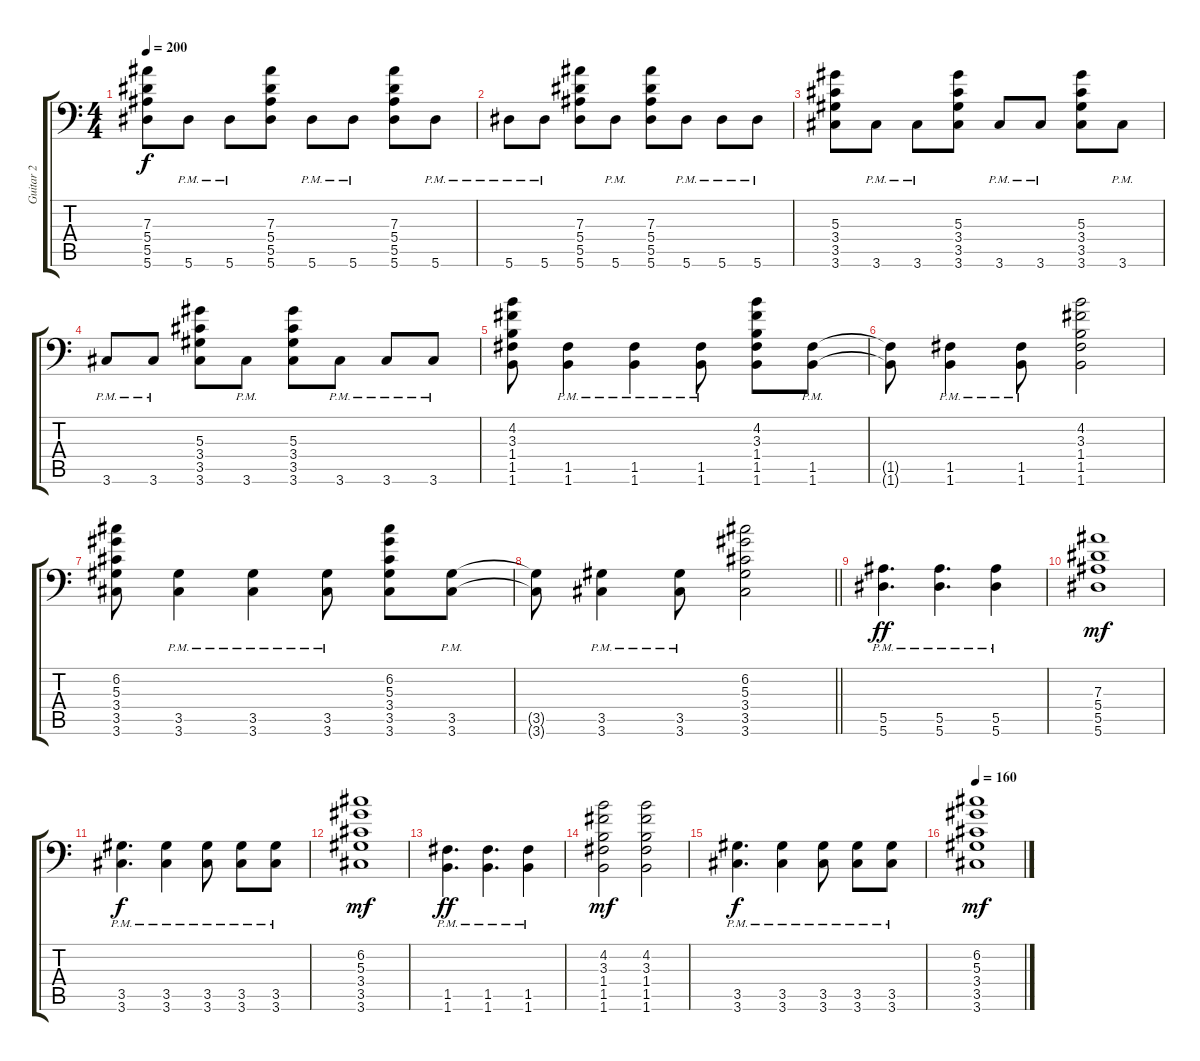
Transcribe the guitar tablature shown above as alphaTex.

\track ("Guitar 2" "Guitar 2") {instrument overdrivenguitar}
\staff {score tabs}
\tuning (C4 G3 Eb3 Bb2 F2 Bb1) {hide}
\ts (4 4)
\tempo 200
\clef f4
\ks c
(7.3 5.4 5.5 5.6).8{dy f} 5.6{pm}.8 5.6{pm}.8 (7.3 5.4 5.5 5.6).8 5.6{pm}.8 5.6{pm}.8 (7.3 5.4 5.5 5.6).8 5.6{pm}.8 |
5.6{pm}.8 5.6{pm}.8 (7.3 5.4 5.5 5.6).8 5.6{pm}.8 (7.3 5.4 5.5 5.6).8 5.6{pm}.8 5.6{pm}.8 5.6{pm}.8 |
(5.3 3.4 3.5 3.6).8 3.6{pm}.8 3.6{pm}.8 (5.3 3.4 3.5 3.6).8 3.6{pm}.8 3.6{pm}.8 (5.3 3.4 3.5 3.6).8 3.6{pm}.8 |
3.6{pm}.8 3.6{pm}.8 (5.3 3.4 3.5 3.6).8 3.6{pm}.8 (5.3 3.4 3.5 3.6).8 3.6{pm}.8 3.6{pm}.8 3.6{pm}.8 |
(4.2 3.3 1.4 1.5 1.6).8 (1.5{pm} 1.6{pm}).4 (1.5{pm} 1.6{pm}).4 (1.5{pm} 1.6{pm}).8 (4.2 3.3 1.4 1.5 1.6).8 (1.5{pm} 1.6{pm}).8 |
(1.5{t} 1.6{t}).8 (1.5{pm} 1.6{pm}).4 (1.5{pm} 1.6{pm}).8 (4.2 3.3 1.4 1.5 1.6).2 |
(6.2 5.3 3.4 3.5 3.6).8 (3.5{pm} 3.6{pm}).4 (3.5{pm} 3.6{pm}).4 (3.5{pm} 3.6{pm}).8 (6.2 5.3 3.4 3.5 3.6).8 (3.5{pm} 3.6{pm}).8 |
\barLineRight lightlight
(3.5{t} 3.6{t}).8 (3.5{pm} 3.6{pm}).4 (3.5{pm} 3.6{pm}).8 (6.2 5.3 3.4 3.5 3.6).2 |
\section ("" "")
(5.5{pm} 5.6{pm}).4{d dy ff} (5.5{pm} 5.6{pm}).4{d} (5.5{pm} 5.6{pm}).4 |
(7.3 5.4 5.5 5.6).1{dy mf} |
(3.5{pm} 3.6{pm}).4{d dy f} (3.5{pm} 3.6{pm}).4 (3.5{pm} 3.6{pm}).8 (3.5{pm} 3.6{pm}).8 (3.5{pm} 3.6{pm}).8 |
(6.2 5.3 3.4 3.5 3.6).1{dy mf} |
(1.5{pm} 1.6{pm}).4{d dy ff} (1.5{pm} 1.6{pm}).4{d} (1.5{pm} 1.6{pm}).4 |
(4.2 3.3 1.4 1.5 1.6).2{dy mf} (4.2 3.3 1.4 1.5 1.6).2 |
(3.5{pm} 3.6{pm}).4{d dy f} (3.5{pm} 3.6{pm}).4 (3.5{pm} 3.6{pm}).8 (3.5{pm} 3.6{pm}).8 (3.5{pm} 3.6{pm}).8 |
\tempo 160
(6.2 5.3 3.4 3.5 3.6).1{dy mf}
